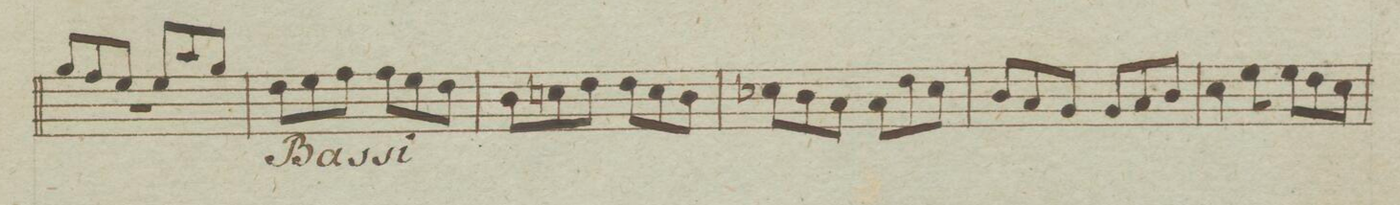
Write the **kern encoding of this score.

**kern
*I"Violon e Violoncello
*clefF4
*k[b-e-]
*met(c)
*M6/8
*^
8B-/L	2.r
8A/	.
8G/J	.
8G/L	.
8c/	.
8B-/J	.
*v	*v
=45
8F\L
8G\
8A\J
8A\L
8G\
8F\J
=46
8D\L
8En\
8F\J
8F\L
8E\
8D\J
=47
8E-X\L
8D\
8C\J
8C\L
8F\
8E-\J
=48
8D/L
8C/
8BB-/J
8BB-/L
8C/
8D/J
=49
4E-\
8G\
8G\L
8F\
8E-\J
=50
*-
